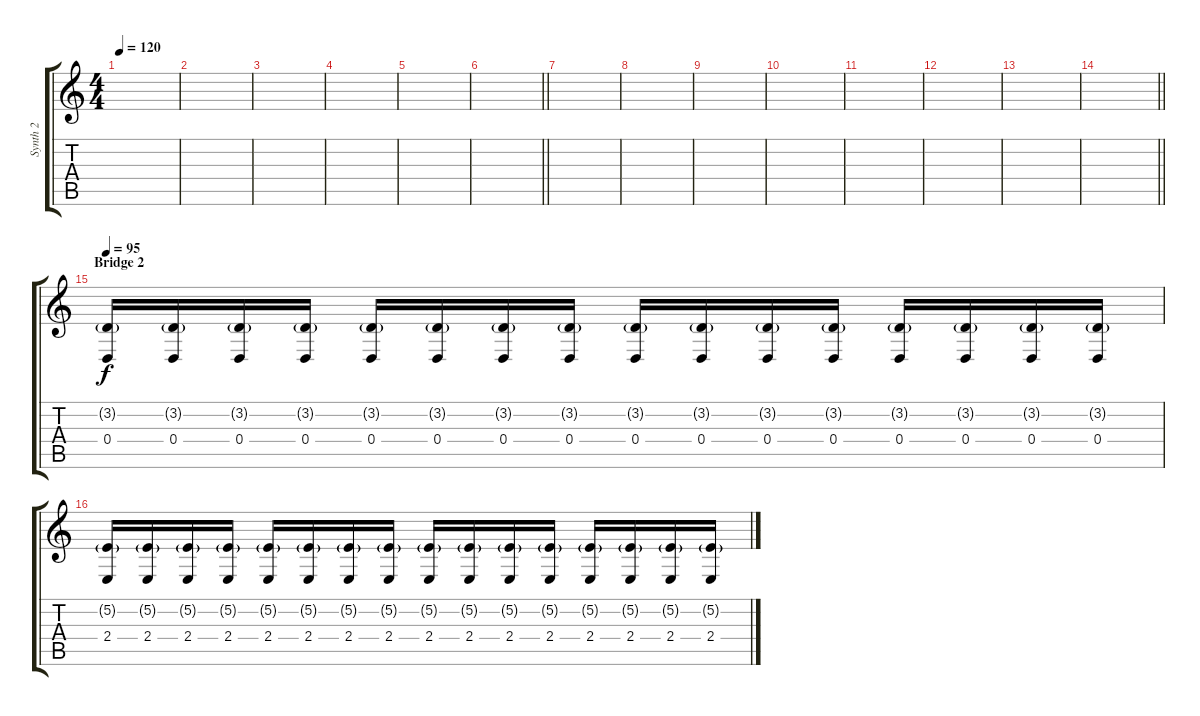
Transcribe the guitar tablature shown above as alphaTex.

\track ("Synth 2" "Synth 2") {instrument recorder}
\staff {score tabs}
\tuning (E4 B3 G3 D3 A2 D2) {hide}
\ts (4 4)
\tempo 120
\clef g2
\ks c
|
|
|
|
|
\barLineRight lightlight
|
\section ("" "")
|
|
|
|
|
|
|
\barLineRight lightlight
|
\section ("" "Bridge 2")
\tempo 95
(3.2{g} 0.4).16{volume 7} (3.2{g} 0.4).16 (3.2{g} 0.4).16 (3.2{g} 0.4).16 (3.2{g} 0.4).16 (3.2{g} 0.4).16 (3.2{g} 0.4).16 (3.2{g} 0.4).16 (3.2{g} 0.4).16 (3.2{g} 0.4).16 (3.2{g} 0.4).16 (3.2{g} 0.4).16 (3.2{g} 0.4).16 (3.2{g} 0.4).16 (3.2{g} 0.4).16 (3.2{g} 0.4).16 |
(5.2{g} 2.4).16 (5.2{g} 2.4).16 (5.2{g} 2.4).16 (5.2{g} 2.4).16 (5.2{g} 2.4).16 (5.2{g} 2.4).16 (5.2{g} 2.4).16 (5.2{g} 2.4).16 (5.2{g} 2.4).16 (5.2{g} 2.4).16 (5.2{g} 2.4).16 (5.2{g} 2.4).16 (5.2{g} 2.4).16 (5.2{g} 2.4).16 (5.2{g} 2.4).16 (5.2{g} 2.4).16
